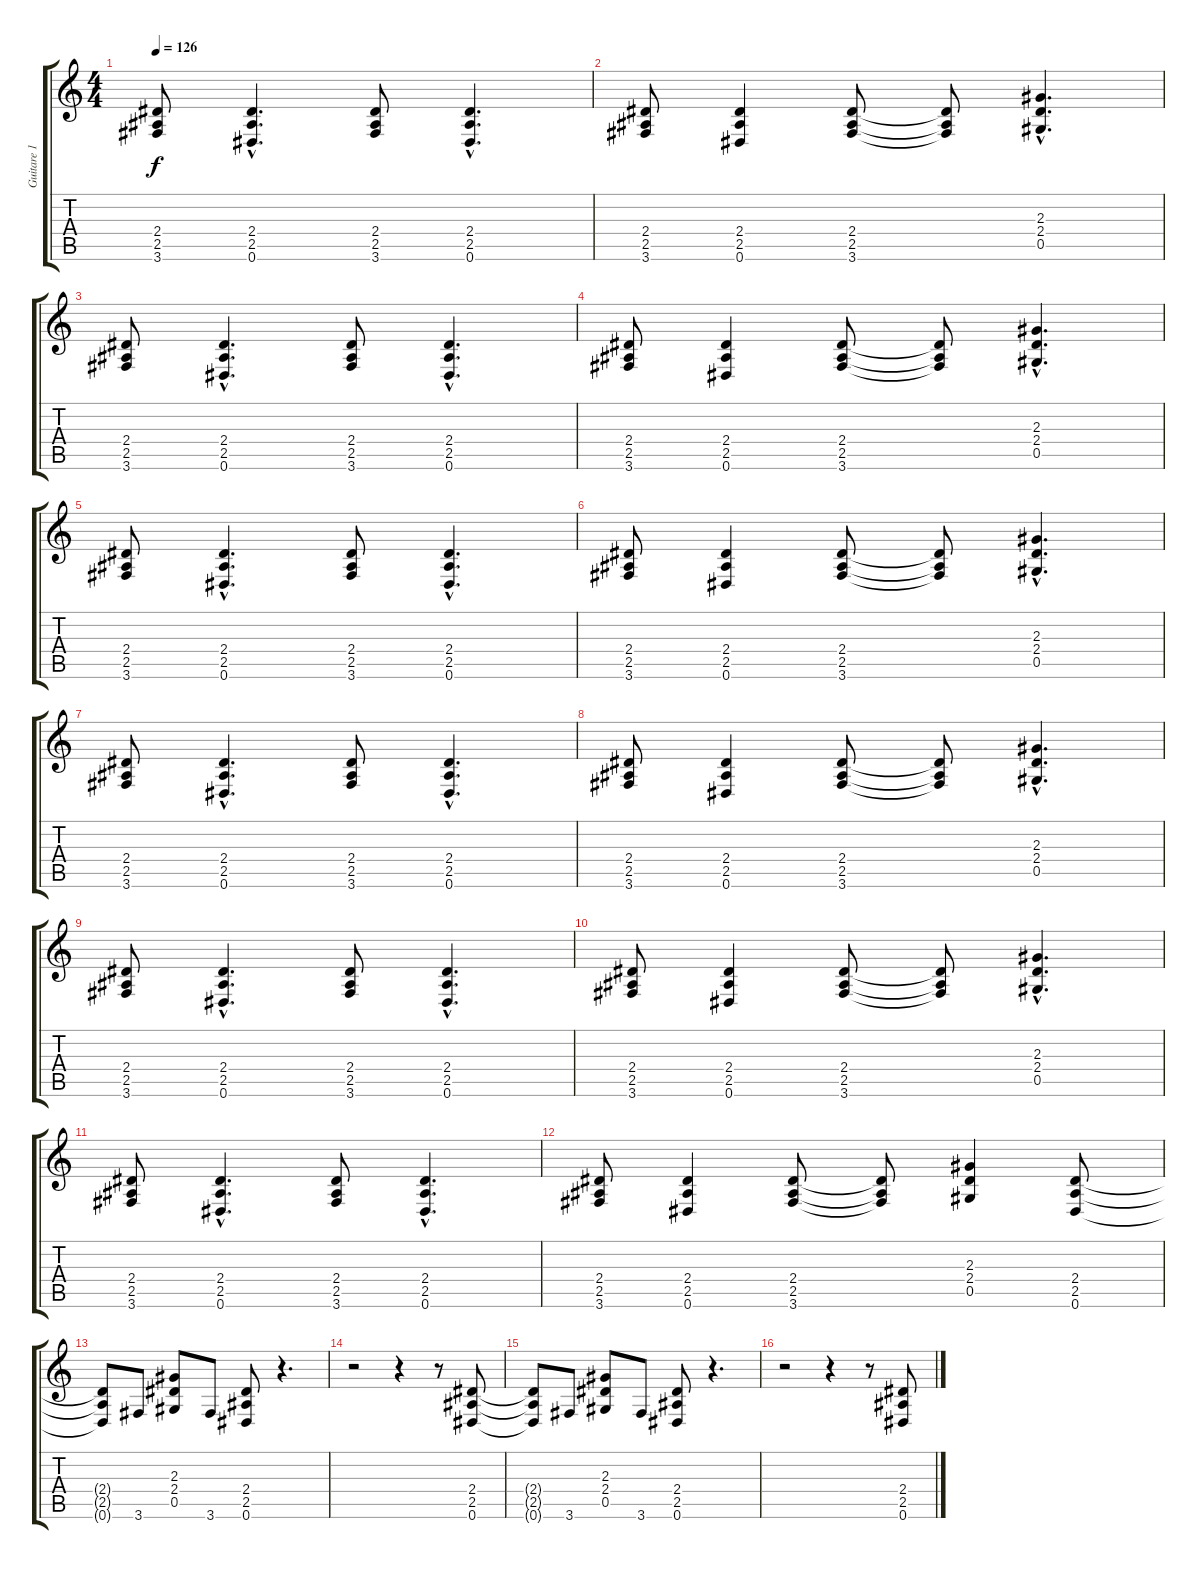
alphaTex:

\track ("Guitare 1" "Guitare 1") {instrument distortionguitar}
\staff {score tabs}
\tuning (Eb4 Bb3 Gb3 Db3 Ab2 Eb2) {hide}
\ts (4 4)
\tempo 126
\clef g2
\ks c
(2.4 2.5 3.6).8{dy f instrument overdrivenguitar} (2.4{hac} 2.5{hac} 0.6{hac}).4{d} (2.4 2.5 3.6).8 (2.4{hac} 2.5{hac} 0.6{hac}).4{d} |
(2.4 2.5 3.6).8 (2.4 2.5 0.6).4 (2.4 2.5 3.6).8 (2.4{t} 2.5{t} 3.6{t}).8 (2.3{hac} 2.4{hac} 0.5{hac}).4{d} |
(2.4 2.5 3.6).8 (2.4{hac} 2.5{hac} 0.6{hac}).4{d} (2.4 2.5 3.6).8 (2.4{hac} 2.5{hac} 0.6{hac}).4{d} |
(2.4 2.5 3.6).8 (2.4 2.5 0.6).4 (2.4 2.5 3.6).8 (2.4{t} 2.5{t} 3.6{t}).8 (2.3{hac} 2.4{hac} 0.5{hac}).4{d} |
(2.4 2.5 3.6).8{instrument distortionguitar} (2.4{hac} 2.5{hac} 0.6{hac}).4{d} (2.4 2.5 3.6).8 (2.4{hac} 2.5{hac} 0.6{hac}).4{d} |
(2.4 2.5 3.6).8 (2.4 2.5 0.6).4 (2.4 2.5 3.6).8 (2.4{t} 2.5{t} 3.6{t}).8 (2.3{hac} 2.4{hac} 0.5{hac}).4{d} |
(2.4 2.5 3.6).8 (2.4{hac} 2.5{hac} 0.6{hac}).4{d} (2.4 2.5 3.6).8 (2.4{hac} 2.5{hac} 0.6{hac}).4{d} |
(2.4 2.5 3.6).8 (2.4 2.5 0.6).4 (2.4 2.5 3.6).8 (2.4{t} 2.5{t} 3.6{t}).8 (2.3{hac} 2.4{hac} 0.5{hac}).4{d} |
(2.4 2.5 3.6).8 (2.4{hac} 2.5{hac} 0.6{hac}).4{d} (2.4 2.5 3.6).8 (2.4{hac} 2.5{hac} 0.6{hac}).4{d} |
(2.4 2.5 3.6).8 (2.4 2.5 0.6).4 (2.4 2.5 3.6).8 (2.4{t} 2.5{t} 3.6{t}).8 (2.3{hac} 2.4{hac} 0.5{hac}).4{d} |
(2.4 2.5 3.6).8 (2.4{hac} 2.5{hac} 0.6{hac}).4{d} (2.4 2.5 3.6).8 (2.4{hac} 2.5{hac} 0.6{hac}).4{d} |
(2.4 2.5 3.6).8 (2.4 2.5 0.6).4 (2.4 2.5 3.6).8 (2.4{t} 2.5{t} 3.6{t}).8 (2.3 2.4 0.5).4 (2.4 2.5 0.6).8 |
(2.4{t} 2.5{t} 0.6{t}).8 3.6.8 (2.3 2.4 0.5).8 3.6.8 (2.4 2.5 0.6).8 r.4{d} |
r.2 r.4 r.8 (2.4 2.5 0.6).8 |
(2.4{t} 2.5{t} 0.6{t}).8 3.6.8 (2.3 2.4 0.5).8 3.6.8 (2.4 2.5 0.6).8 r.4{d} |
r.2 r.4 r.8 (2.4 2.5 0.6).8
